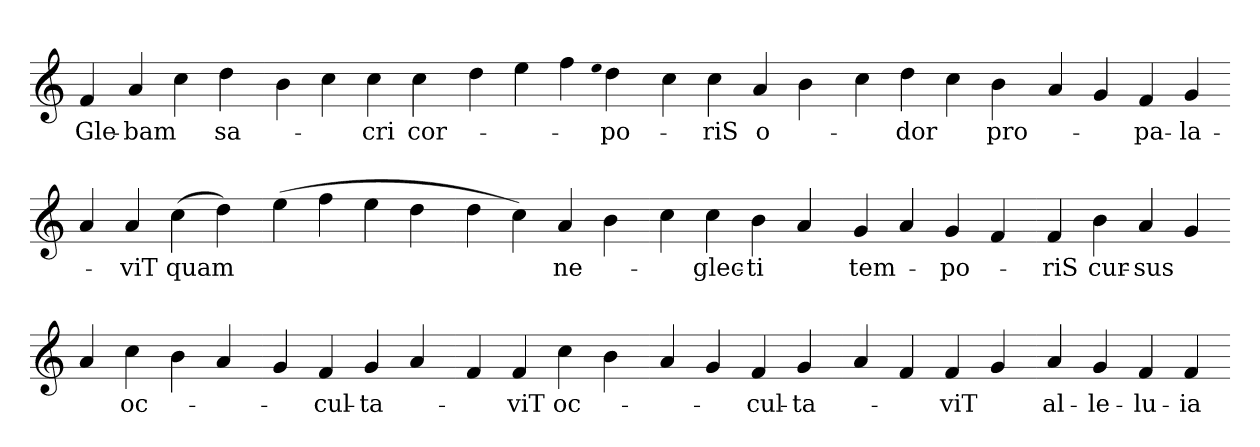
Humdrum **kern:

**kern	**text
*part1	*part1
*staff1	*staff1
*clefG2	*
=	=
4f	Gle-
4a	bam
4cc	.
4dd	sa-
=-	=-
4b	.
4cc	.
4cc	cri
4cc	cor-
=-	=-
4dd	.
4ee	.
4ff	.
qee	.
4dd	po-
=-	=-
4cc	.
4cc	riS
4a	o-
4b	.
=-	=-
4cc	.
4dd	dor
4cc	.
4b	pro-
=-	=-
4a	.
4g	.
4f	pa-
4g	la-
=-	=-
4a	.
4a	viT
(>4cc	quam
4dd)	.
=-	=-
(>4ee	.
4ff	.
4ee	.
4dd	.
=-	=-
4dd	.
4cc)	.
4a	ne-
4b	.
=-	=-
4cc	.
4cc	glec-
4b	ti
4a	.
=-	=-
4g	tem-
4a	.
4g	po-
4f	.
=-	=-
4f	riS
4b	cur-
4a	sus
4g	.
=-	=-
4a	.
4cc	oc-
4b	.
4a	.
=-	=-
4g	.
4f	cul-
4g	ta-
4a	.
=-	=-
4f	.
4f	viT
4cc	oc-
4b	.
=-	=-
4a	.
4g	.
4f	cul-
4g	ta-
=-	=-
4a	.
4f	.
4f	viT
4g	.
=-	=-
4a	al-
4g	le-
4f	lu-
4f	ia
=-	=-
*-	*-
